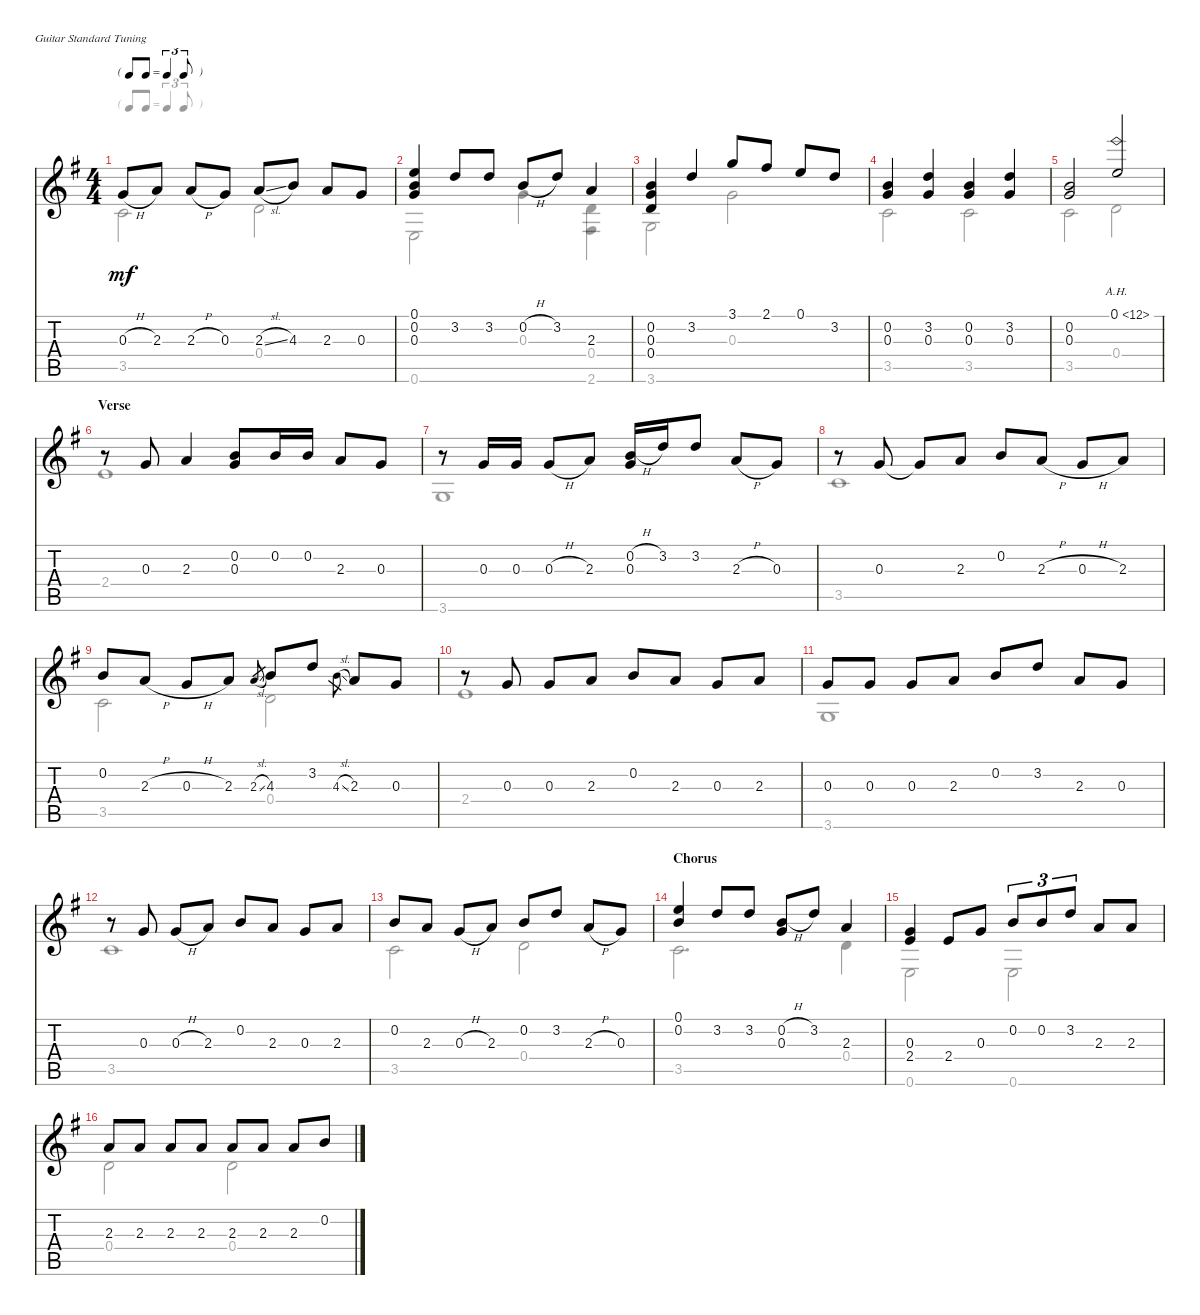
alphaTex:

\bracketExtendMode nobrackets
\firstSystemTrackNameOrientation horizontal
\otherSystemsTrackNameOrientation horizontal
\track "" {instrument acousticguitarsteel}
\staff {score tabs}
\tuning (E4 B3 G3 D3 A2 E2)
\voice
\ts (4 4)
\tf triplet8th
\tempo (120 hide)
\clef g2
\scale
0.177671
\ks g
0.3{h}.8{dy mf} 2.3.8 2.3{h}.8 0.3.8 2.3{sl}.8 4.3.8 2.3.8 0.3.8 |
\scale
0.177671 (0.1 0.2 0.3).4 3.2.8 3.2.8 0.2{h}.8 3.2.8 2.3.4 |
\scale
0.211928 (0.3 0.4 0.2).4 3.2.4 3.1.8 2.1.8 0.1.8 3.2.8 |
\scale
0.162465 (0.2 0.3).4 (3.2 0.3).4 (0.2 0.3).4 (3.2 0.3).4 |
\scale
0.134894 (0.2 0.3).2 0.1{ah 12}.2 |
\section ("" "Verse")
\scale
0.254656 r.8 0.3.8 2.3.4 (0.2 0.3).8 0.2.16 0.2.16 2.3.8 0.3.8 |
\scale
0.242921 r.8 0.3.16 0.3.16 0.3{h}.8 2.3.8 (0.2{h} 0.3).16 3.2.16 3.2.8 2.3{h}.8 0.3.8 |
r.8 0.3.8 0.3{t}.8 2.3.8 0.2.8 2.3{h}.8 0.3{h}.8 2.3.8 |
0.2.8 2.3{h}.8 0.3{h}.8 2.3.8 2.3{sl}.8{gr} 4.3.8 3.2.8 4.3{sl}.8{gr beam invert} 2.3.8 0.3.8 |
r.8 0.3.8 0.3.8 2.3.8 0.2.8 2.3.8 0.3.8 2.3.8 |
0.3.8 0.3.8 0.3.8 2.3.8 0.2.8 3.2.8 2.3.8 0.3.8 |
\scale
0.225628 r.8 0.3.8 0.3{h}.8 2.3.8 0.2.8 2.3.8 0.3.8 2.3.8 |
\scale
0.191885 0.2.8 2.3.8 0.3{h}.8 2.3.8 0.2.8 3.2.8 2.3{h}.8 0.3.8 |
\section ("" "Chorus")
\scale
0.208941 (0.1 0.2).4 3.2.8 3.2.8 (0.2{h} 0.3).8 3.2.8 2.3.4 |
\scale
0.188517 (0.3 2.4).4 2.4.8 0.3.8 0.2.8{tu (3 2)} 0.2.8{tu (3 2)} 3.2.8{tu (3 2)} 2.3.8 2.3.8 |
\scale
0.184666 2.3.8 2.3.8 2.3.8 2.3.8 2.3.8 2.3.8 2.3.8 0.2.8
\voice
\clef g2
\ottava regular
\simile none
\scale
0.177671
\ks g
3.5.2{dy mf} 0.4.2 |
\scale
0.177671 0.6.2 0.3.4 (0.4 2.6).4 |
\scale
0.211928 3.6.2 0.3.2 |
\scale
0.162465 3.5.2 3.5.2 |
\scale
0.134894 3.5.2 0.4.2 |
\scale
0.254656 2.4.1 |
\scale
0.242921 3.6.1 |
3.5.1 |
3.5.2 0.4.2 |
2.4.1 |
3.6.1 |
\scale
0.225628 3.5.1 |
\scale
0.191885 3.5.2 0.4.2 |
\scale
0.208941 3.5.2{d} 0.4.4 |
\scale
0.188517 0.6.2 0.6.2 |
\scale
0.184666 0.4.2 0.4.2
